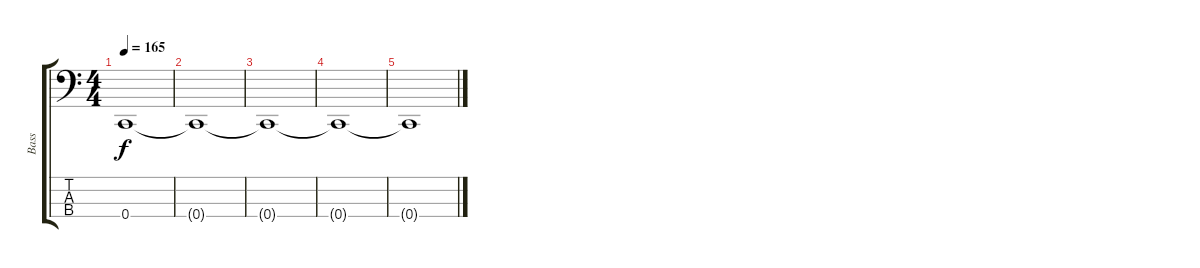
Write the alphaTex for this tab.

\track ("Bass" "Bass") {instrument electricbasspick}
\staff {score tabs}
\tuning (F2 C2 G1 C1) {hide}
\ts (4 4)
\tempo 165
\clef f4
\ks c
0.4{t}.1{dy f} |
0.4{t}.1 |
0.4{t}.1 |
0.4{t}.1 |
0.4{t}.1
